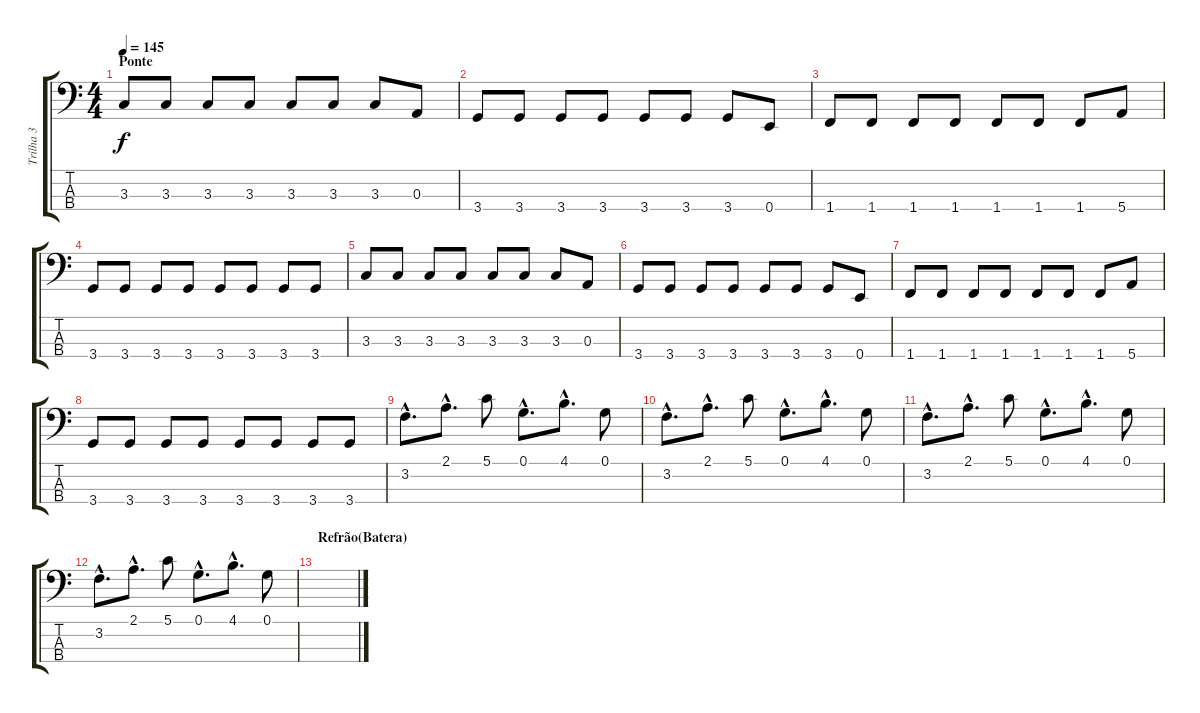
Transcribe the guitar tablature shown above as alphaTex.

\track ("Trilha 3" "Trilha 3") {instrument electricbasspick}
\staff {score tabs}
\tuning (G2 D2 A1 E1) {hide}
\ts (4 4)
\section ("" "Ponte")
\tempo 145
\clef f4
\ks c
3.3.8{dy f} 3.3.8 3.3.8 3.3.8 3.3.8 3.3.8 3.3.8 0.3.8 |
3.4.8 3.4.8 3.4.8 3.4.8 3.4.8 3.4.8 3.4.8 0.4.8 |
1.4.8 1.4.8 1.4.8 1.4.8 1.4.8 1.4.8 1.4.8 5.4.8 |
3.4.8 3.4.8 3.4.8 3.4.8 3.4.8 3.4.8 3.4.8 3.4.8 |
3.3.8 3.3.8 3.3.8 3.3.8 3.3.8 3.3.8 3.3.8 0.3.8 |
3.4.8 3.4.8 3.4.8 3.4.8 3.4.8 3.4.8 3.4.8 0.4.8 |
1.4.8 1.4.8 1.4.8 1.4.8 1.4.8 1.4.8 1.4.8 5.4.8 |
3.4.8 3.4.8 3.4.8 3.4.8 3.4.8 3.4.8 3.4.8 3.4.8 |
3.2{hac}.8{d} 2.1{hac}.8{d} 5.1.8 0.1{hac}.8{d} 4.1{hac}.8{d} 0.1.8 |
3.2{hac}.8{d} 2.1{hac}.8{d} 5.1.8 0.1{hac}.8{d} 4.1{hac}.8{d} 0.1.8 |
3.2{hac}.8{d} 2.1{hac}.8{d} 5.1.8 0.1{hac}.8{d} 4.1{hac}.8{d} 0.1.8 |
3.2{hac}.8{d} 2.1{hac}.8{d} 5.1.8 0.1{hac}.8{d} 4.1{hac}.8{d} 0.1.8 |
\section ("" "Refrão(Batera)")
